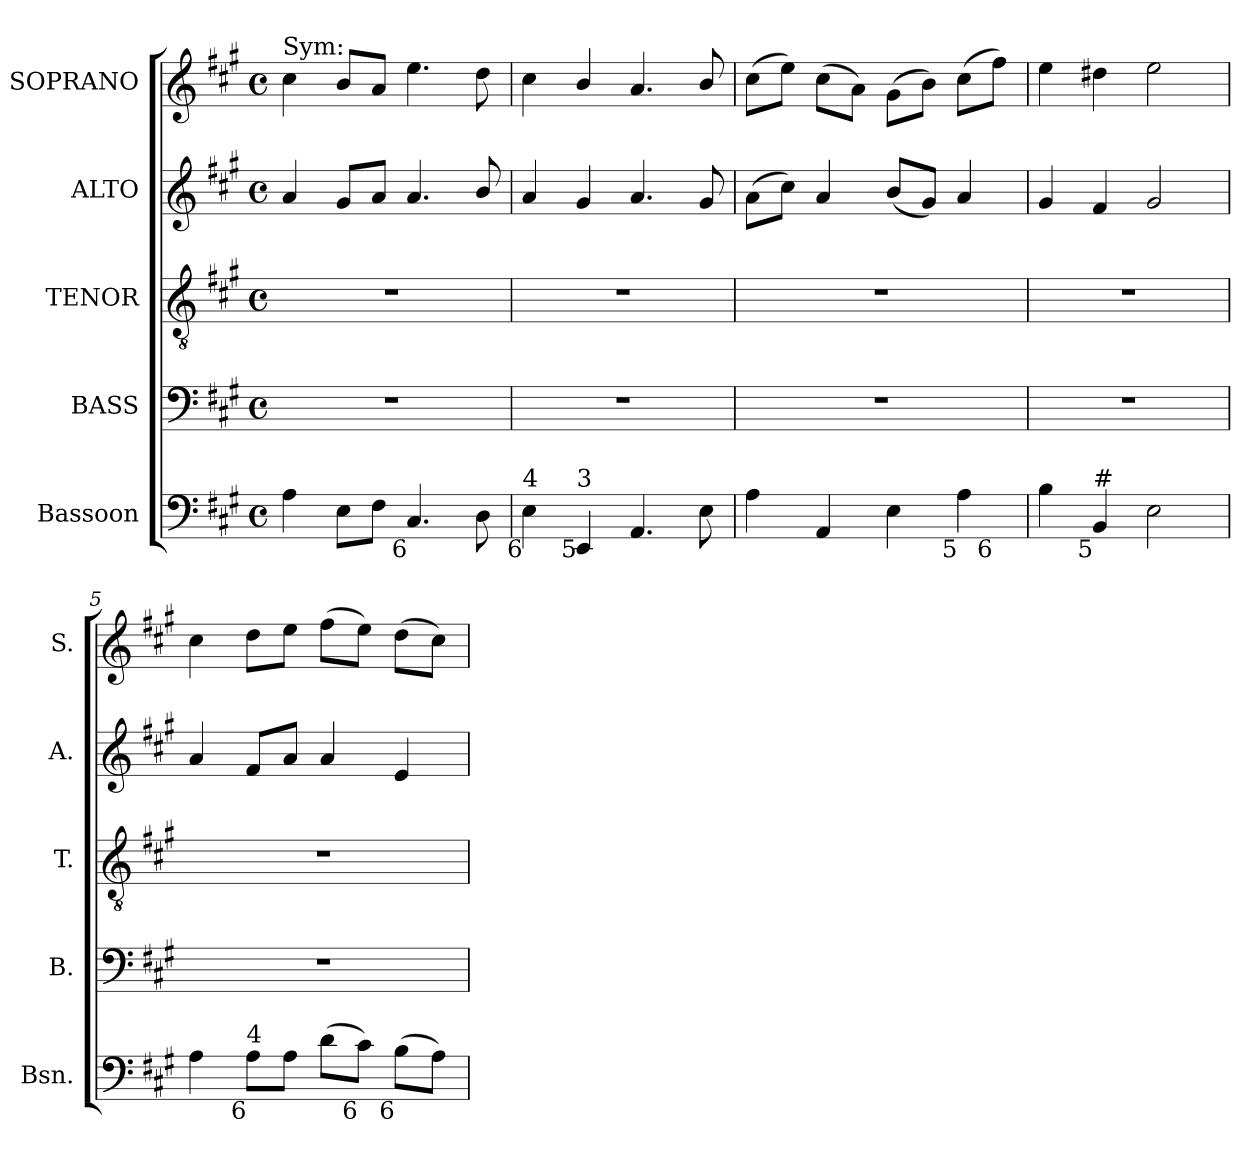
**kern	**kern	**kern	**kern	**kern
*part5	*part4	*part3	*part2	*part1
*staff5	*staff4	*staff3	*staff2	*staff1
*I"Bassoon	*I"BASS	*I"TENOR	*I"ALTO	*I"SOPRANO
*I'Bsn.	*I'B.	*I'T.	*I'A.	*I'S.
!!LO:PB:g=z
*clefF4	*clefF4	*clefGv2	*clefG2	*clefG2
*	*	*ITrd7c12	*	*
*k[f#c#g#]	*k[f#c#g#]	*k[f#c#g#]	*k[f#c#g#]	*k[f#c#g#]
*A:	*A:	*A:	*A:	*A:
*M4/4	*M4/4	*M4/4	*M4/4	*M4/4
*met(c)	*met(c)	*met(c)	*met(c)	*met(c)
=1	=1	=1	=1	=1
!	!	!	!	!LO:TX:a:t=Sym&colon;
4Ai\	1r	1r	4ai/	4cc#i\
8Ei\L	.	.	8g#i/L	8bi/L
8F#i\J	.	.	8ai/J	8ai/J
!LO:TX:b:rj:t=6	!	!	!	!
4.C#i/	.	.	4.ai/	4.eei\
8Di\	.	.	8bi/	8ddi\
=2	=2	=2	=2	=2
!LO:TX:b:rj:t=6	!	!	!	!
!LO:TX:t=4	!	!	!	!
4Ei\	1r	1r	4ai/	4cc#i\
!LO:TX:b:rj:t=5	!	!	!	!
!LO:TX:t=3	!	!	!	!
4EEi/	.	.	4g#i/	4bi/
4.AAi/	.	.	4.ai/	4.ai/
8Ei\	.	.	8g#i/	8bi/
=3	=3	=3	=3	=3
*^	*	*	*	*
4Ai\	2..ryy	1r	1r	(8ai\L	(8cc#i\L
.	.	.	.	8cc#i\J)	8eei\J)
4AAi/	.	.	.	4ai/	(8cc#i\L
.	.	.	.	.	8ai\J)
4Ei\	.	.	.	(8bi/L	(8g#i\L
.	.	.	.	8g#i/J)	8bi\J)
!LO:TX:b:rj:t=5	!	!	!	!	!
4Ai\	.	.	.	4ai/	(8cc#i\L
!	!LO:TX:b:rj:t=6	!	!	!	!
.	8ryy	.	.	.	8ff#i\J)
=4	=4	=4	=4	=4	=4
!LO:TX:b:rj:t=6	!	!	!	!	!
!LO:TX:t=4	!	!	!	!	!
*v	*v	*	*	*	*
4Bi\	1r	1r	4g#i/	4eei\
!LO:TX:b:rj:t=5	!	!	!	!
!LO:TX:t=#	!	!	!	!
4BBi/	.	.	4f#i/	4dd#Xi\
2Ei\	.	.	2g#i/	2eei\
!!LO:LB:g=z
=5	=5	=5	=5	=5
4Ai\	1r	1r	4ai/	4cc#i\
!LO:TX:b:rj:t=6	!	!	!	!
!LO:TX:t=4	!	!	!	!
8Ai\L	.	.	8f#i/L	8ddi\L
8Ai\J	.	.	8ai/J	8eei\J
(8di\L	.	.	4ai/	(8ff#i\L
!LO:TX:b:rj:t=6	!	!	!	!
8c#i\J)	.	.	.	8eei\J)
!LO:TX:b:rj:t=6	!	!	!	!
(8Bi\L	.	.	4ei/	(8ddi\L
8Ai\J)	.	.	.	8cc#i\J)
=	=	=	=	=
*-	*-	*-	*-	*-
